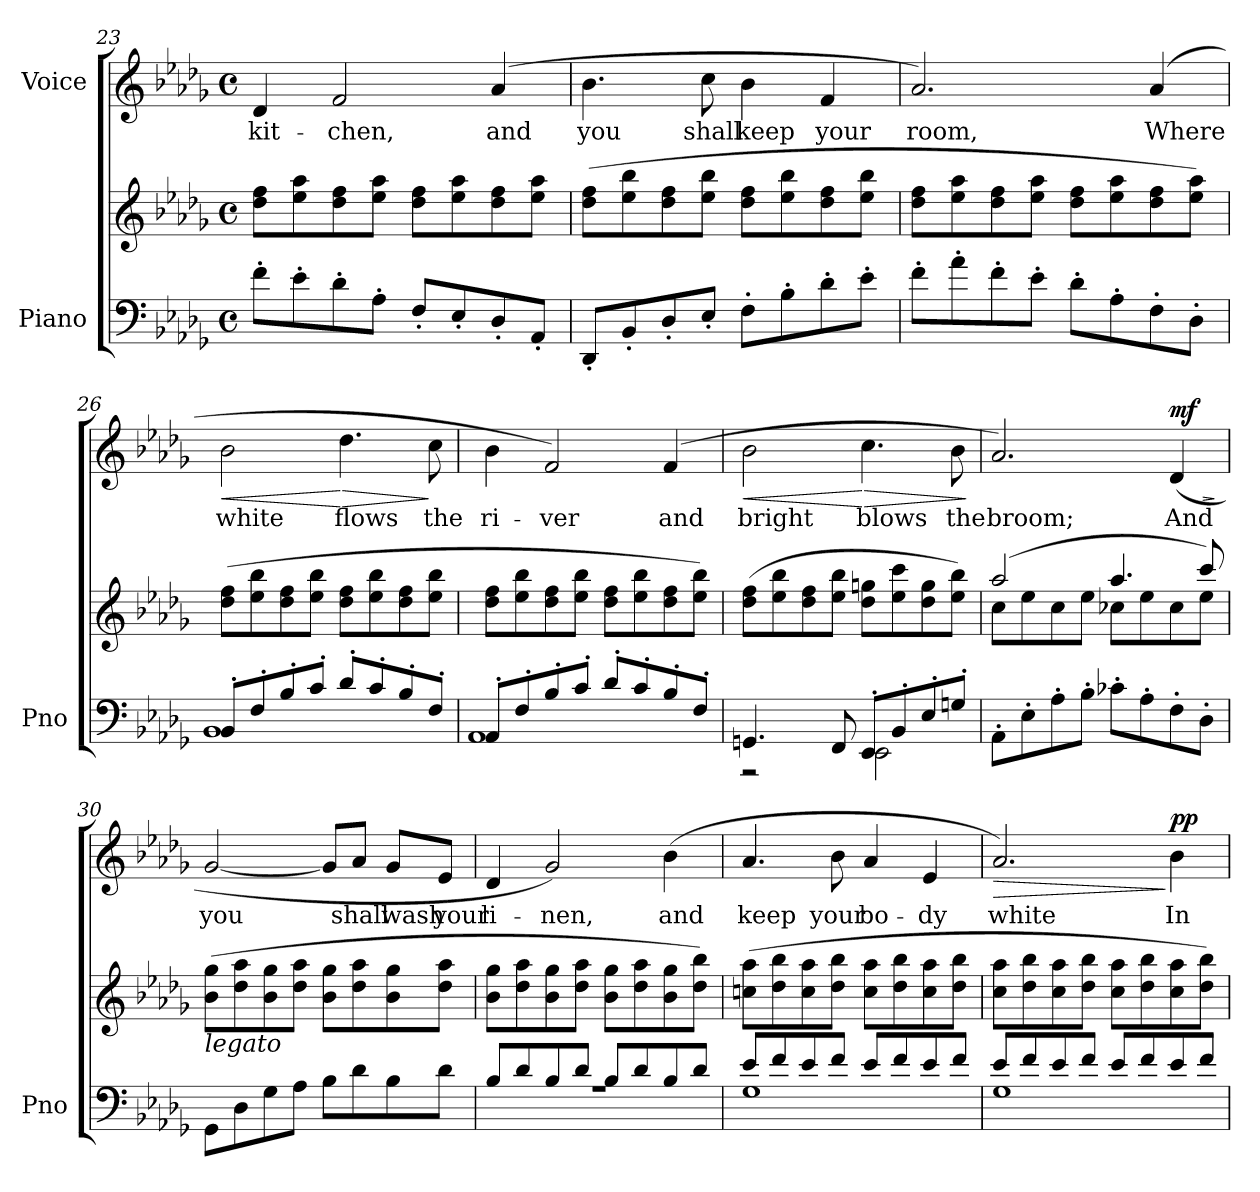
**kern	**kern	**kern	**text	**dynam
*part2	*part2	*part1	*part1	*part1
*staff3	*staff2	*staff1	*staff1	*staff1
*I"Piano	*	*I"Voice	*	*
*I'Pno	*	*	*	*
!!LO:LB:g=z
*clefF4	*clefG2	*clefG2	*	*
*k[b-e-a-d-g-]	*k[b-e-a-d-g-]	*k[b-e-a-d-g-]	*	*
*M4/4	*M4/4	*M4/4	*	*
*met(c)	*met(c)	*met(c)	*	*
=23	=23	=23	=23	=23
!	!	!	!LO:LY:b	!
8f'\L	8dd-\ 8ff\L	4d-/	kit-	.
8e-'\	8ee-\ 8aa-\	.	.	.
!	!	!	!LO:LY:b	!
8d-'\	8dd-\ 8ff\	2f/	-chen,	.
8A-'\J	8ee-\ 8aa-\J	.	.	.
8F'/L	8dd-\ 8ff\L	.	.	.
8E-'/	8ee-\ 8aa-\	.	.	.
!	!	!	!LO:LY:b	!
8D-'/	8dd-\ 8ff\	(4a-/	and	.
8AA-'/J	8ee-\ 8aa-\J	.	.	.
=24	=24	=24	=24	=24
!	!	!	!LO:LY:b	!
8DD-'/L	(8dd-\ 8ff\L	4.b-\	you	.
8BB-'/	8ee-\ 8bb-\	.	.	.
8D-'/	8dd-\ 8ff\	.	.	.
!	!	!	!LO:LY:b	!
8E-'/J	8ee-\ 8bb-\J	8cc\	shall	.
!	!	!	!LO:LY:b	!
8F'\L	8dd-\ 8ff\L	4b-\	keep	.
8B-'\	8ee-\ 8bb-\	.	.	.
!	!	!	!LO:LY:b	!
8d-'\	8dd-\ 8ff\	4f/	your	.
8e-'\J	8ee-\ 8bb-\J	.	.	.
=25	=25	=25	=25	=25
!	!	!	!LO:LY:b	!
8f'\L	8dd-\ 8ff\L	2.a-/)	room,	.
8a-'\	8ee-\ 8aa-\	.	.	.
8f'\	8dd-\ 8ff\	.	.	.
8e-'\J	8ee-\ 8aa-\J	.	.	.
8d-'\L	8dd-\ 8ff\L	.	.	.
8A-'\	8ee-\ 8aa-\	.	.	.
!	!	!	!LO:LY:b	!
8F'\	8dd-\ 8ff\	(4a-/	Where	.
8D-'\J	8ee-\ 8aa-\J)	.	.	.
=26	=26	=26	=26	=26
*^	*	*	*	*
!	!	!	!	!LO:LY:b	!LO:HP:b
8BB-'/L	1BB-	(8dd-\ 8ff\L	2b-\	white	<
8F'/	.	8ee-\ 8bb-\	.	.	.
8B-'/	.	8dd-\ 8ff\	.	.	.
8c'/J	.	8ee-\ 8bb-\J	.	.	.
!	!	!	!	!LO:LY:b	!LO:HP:n=1:b
8d-'/L	.	8dd-\ 8ff\L	4.dd-\	flows	[ >
8c'/	.	8ee-\ 8bb-\	.	.	.
8B-'/	.	8dd-\ 8ff\	.	.	.
!	!	!	!	!LO:LY:b	!
8F'/J	.	8ee-\ 8bb-\J	8cc\	the	]
!!LO:PB:g=z
=27	=27	=27	=27	=27	=27
!	!	!	!	!LO:LY:b	!
8AA-'/L	1AA-	8dd-\ 8ff\L	4b-\	ri-	.
8F'/	.	8ee-\ 8bb-\	.	.	.
!	!	!	!	!LO:LY:b	!
8B-'/	.	8dd-\ 8ff\	2f/)	-ver	.
8c'/J	.	8ee-\ 8bb-\J	.	.	.
8d-'/L	.	8dd-\ 8ff\L	.	.	.
8c'/	.	8ee-\ 8bb-\	.	.	.
!	!	!	!	!LO:LY:b	!
8B-'/	.	8dd-\ 8ff\	(4f/	and	.
8F'/J	.	8ee-\ 8bb-\J)	.	.	.
=28	=28	=28	=28	=28	=28
!	!	!	!	!LO:LY:b	!LO:HP:b
4.GGn/	2r	(8dd-\ 8ff\L	2b-\	bright	<
.	.	8ee-\ 8bb-\	.	.	.
.	.	8dd-\ 8ff\	.	.	.
8FF/	.	8ee-\ 8bb-\J	.	.	.
!	!	!	!	!LO:LY:b	!LO:HP:n=1:b
8EE-'/L	2EE-\	8dd-\ 8ggn\L	4.cc\	blows	[ >
8BB-'/	.	8ee-\ 8ccc\	.	.	.
8E-'/	.	8dd-\ 8gg\	.	.	.
!	!	!	!	!LO:LY:b	!
8Gn'/J	.	8ee-\ 8bb-\J)	8b-\	the	.
*v	*v	*	*	*	*
.	.	.	.	]
=29	=29	=29	=29	=29
*	*^	*	*	*
!	!	!	!	!LO:LY:b	!
8AA-'\L	(2aa-/	8cc\L	2.a-/)	broom;	.
8E-'\	.	8ee-\	.	.	.
8A-'\	.	8cc\	.	.	.
8B-'\J	.	8ee-\J	.	.	.
8c-X'\L	4.aa-/	8cc-X\L	.	.	.
8A-'\	.	8ee-\	.	.	.
!	!	!	!	!LO:LY:b	!LO:HP:b
!	!	!	!	!	!LO:DY:n=1:a
8F'\	.	8cc-\	(4d-/	And	> mf
8D-'\J	8ccc/)	8ee-\J	.	.	.
*	*v	*v	*	*	*
.	.	.	.	]
=30	=30	=30	=30	=30
!	!LO:TX:b:i:t=legato	!	!	!
!	!	!	!LO:LY:b	!
8GG-\L	(8b-\ 8gg-\L	[2g-/	you	.
8D-\	8dd-\ 8aa-\	.	.	.
8G-\	8b-\ 8gg-\	.	.	.
8A-\J	8dd-\ 8aa-\J	.	.	.
8B-\L	8b-\ 8gg-\L	8g-/L]	.	.
!	!	!	!LO:LY:b	!
8d-\	8dd-\ 8aa-\	8a-/J	shall	.
!	!	!	!LO:LY:b	!
8B-\	8b-\ 8gg-\	8g-/L	wash	.
!	!	!	!LO:LY:b	!
8d-\J	8dd-\ 8aa-\J	8e-/J	your	.
!!LO:LB:g=z
=31	=31	=31	=31	=31
*^	*	*	*	*
!	!	!	!	!LO:LY:b	!
8B-/L	1rA	8b-\ 8gg-\L	4d-/	li-	.
8d-/	.	8dd-\ 8aa-\	.	.	.
!	!	!	!	!LO:LY:b	!
8B-/	.	8b-\ 8gg-\	2g-/)	-nen,	.
8d-/J	.	8dd-\ 8aa-\J	.	.	.
8B-/L	.	8b-\ 8gg-\L	.	.	.
8d-/	.	8dd-\ 8aa-\	.	.	.
!	!	!	!	!LO:LY:b	!
8B-/	.	8b-\ 8gg-\	(4b-\	and	.
8d-/J	.	8dd-\ 8bb-\J)	.	.	.
=32	=32	=32	=32	=32	=32
!	!	!	!	!LO:LY:b	!
8e-/L	1G-	(8ccni\ 8aa-\L	4.a-/	keep	.
8f/	.	8dd-\ 8bb-\	.	.	.
8e-/	.	8cc\ 8aa-\	.	.	.
!	!	!	!	!LO:LY:b	!
8f/J	.	8dd-\ 8bb-\J	8b-\	your	.
!	!	!	!	!LO:LY:b	!
8e-/L	.	8cc\ 8aa-\L	4a-/	bo-	.
8f/	.	8dd-\ 8bb-\	.	.	.
!	!	!	!	!LO:LY:b	!
8e-/	.	8cc\ 8aa-\	4e-/	-dy	.
8f/J	.	8dd-\ 8bb-\J	.	.	.
=33	=33	=33	=33	=33	=33
!	!	!	!	!LO:LY:b	!LO:HP:b
8e-/L	1G-	8cc\ 8aa-\L	2.a-/)	white	>
8f/	.	8dd-\ 8bb-\	.	.	.
8e-/	.	8cc\ 8aa-\	.	.	.
8f/J	.	8dd-\ 8bb-\J	.	.	.
8e-/L	.	8cc\ 8aa-\L	.	.	.
8f/	.	8dd-\ 8bb-\	.	.	.
!	!	!	!	!LO:LY:b	!LO:DY:n=1:a
8e-/	.	8cc\ 8aa-\	4b-\	In	] pp
8f/J	.	8dd-\ 8bb-\J)	.	.	.
*v	*v	*	*	*	*
=	=	=	=	=
*-	*-	*-	*-	*-
